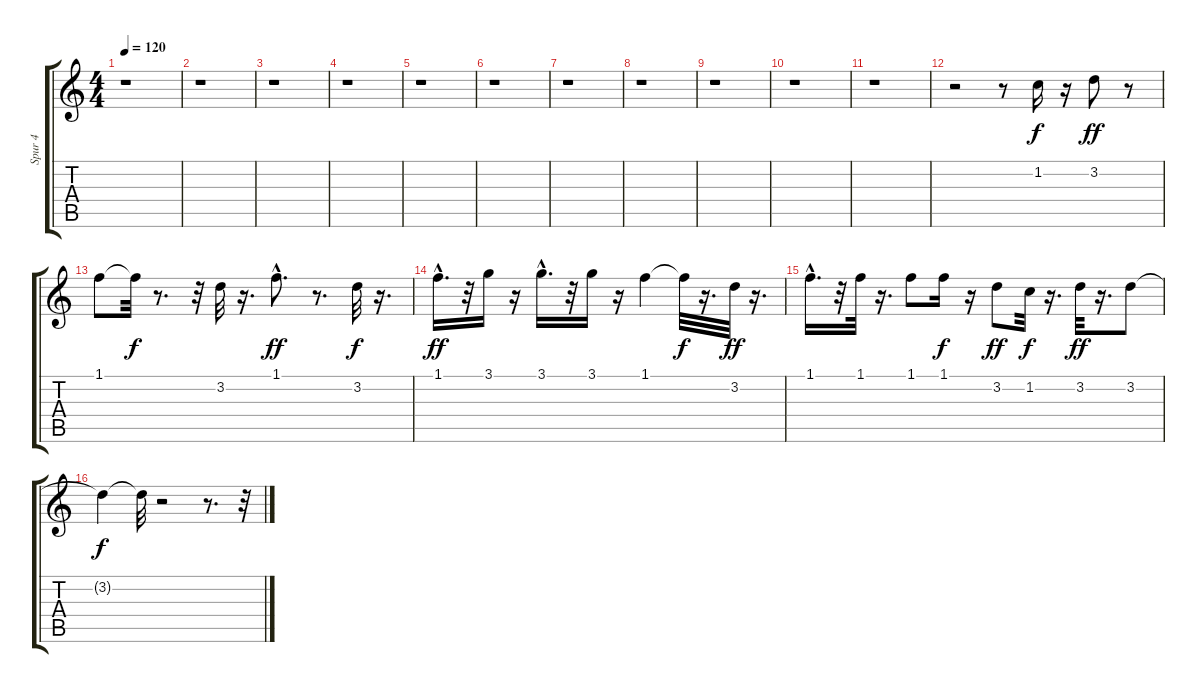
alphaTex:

\track ("Spur 4" "Spur 4") {instrument synthbass2}
\staff {score tabs}
\tuning (E4 B3 G3 D3 A2 E2) {hide}
\ts (4 4)
\tempo 120
\clef g2
\ks c
r.1{dy f instrument synthbass2} |
r.1 |
r.1 |
r.1 |
r.1 |
r.1 |
r.1 |
r.1 |
r.1 |
r.1 |
r.1 |
r.2 r.8 1.2.16 r.16 3.2.8{dy ff} r.8 |
1.1.8 1.1{t}.32{dy f} r.8{d} r.32 3.2.32 r.16{d} 1.1{hac}.8{d dy ff} r.8{d} 3.2.32{dy f} r.16{d} |
1.1{hac}.16{d dy ff} r.32 3.1.16 r.16 3.1{hac}.16{d} r.32 3.1.16 r.16 1.1.4 1.1{t}.32{dy f} r.16{d} 3.2.32{dy ff} r.16{d} |
1.1{hac}.16{d} r.32 1.1.32 r.16{d} 1.1.8 1.1.16{dy f} r.16 3.2.8{dy ff} 1.2.32{dy f} r.16{d} 3.2.32{dy ff} r.16{d} 3.2.8 |
3.2{t}.4{dy f} 3.2{t}.32 r.2 r.8{d} r.32
